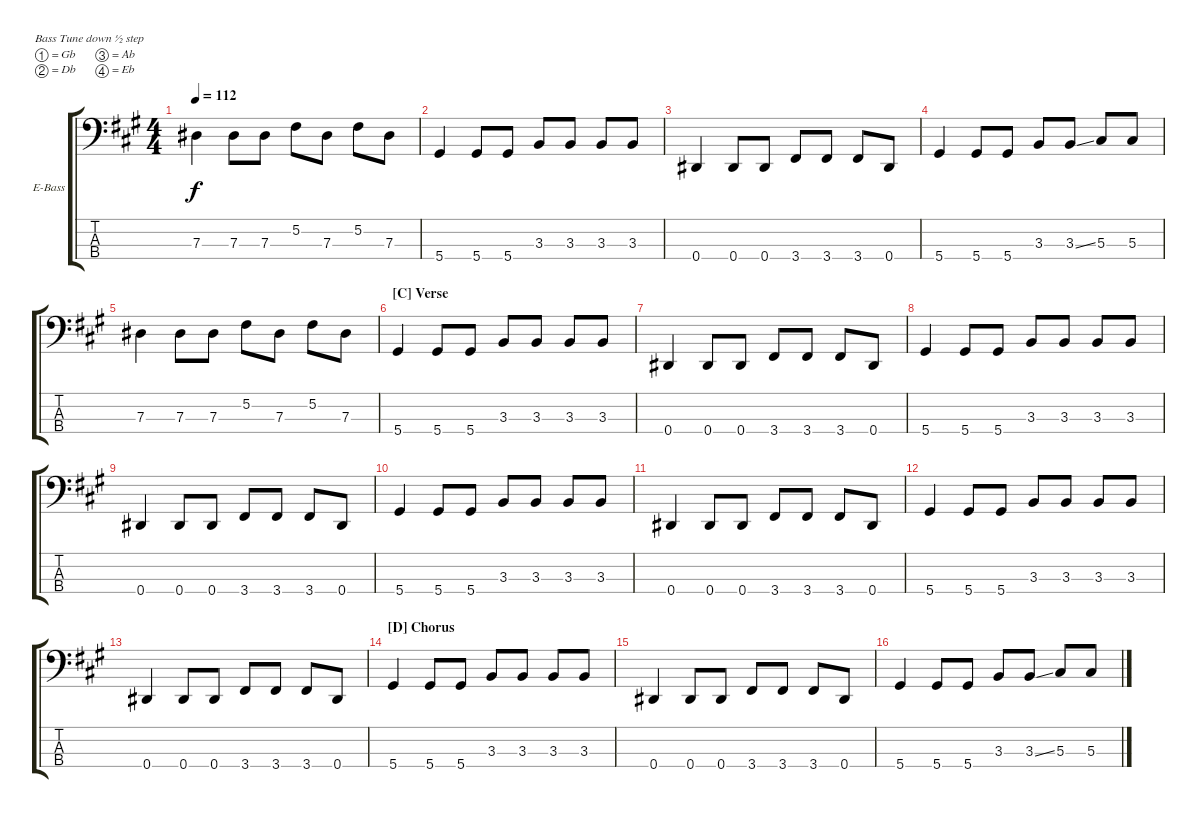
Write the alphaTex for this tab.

\defaultSystemsLayout 4
\bracketExtendMode groupsimilarinstruments
\firstSystemTrackNameOrientation horizontal
\otherSystemsTrackNameOrientation horizontal
\track ("Electric Bass" "E-Bass") {instrument electricbassfinger}
\staff {score tabs}
\tuning (Gb2 Db2 Ab1 Eb1)
\ts (4 4)
\tempo 112
\clef f4
\scale
1.07062
\ks a
7.3.4{dy f} 7.3.8 7.3.8 5.2.8 7.3.8 5.2.8 7.3.8 |
\scale
0.929382 5.4.4 5.4.8 5.4.8 3.3.8 3.3.8 3.3.8 3.3.8 |
\scale
1.07062 0.4.4 0.4.8 0.4.8 3.4.8 3.4.8 3.4.8 0.4.8 |
\scale
0.929382 5.4.4 5.4.8 5.4.8 3.3.8 3.3{ss}.8 5.3.8 5.3.8 |
\scale
1.07062 7.3.4 7.3.8 7.3.8 5.2.8 7.3.8 5.2.8 7.3.8 |
\section ("C" "Verse")
\scale
0.929382 5.4.4 5.4.8 5.4.8 3.3.8 3.3.8 3.3.8 3.3.8 |
\scale
1.07062 0.4.4 0.4.8 0.4.8 3.4.8 3.4.8 3.4.8 0.4.8 |
\scale
0.929382 5.4.4 5.4.8 5.4.8 3.3.8 3.3.8 3.3.8 3.3.8 |
\scale
1.07062 0.4.4 0.4.8 0.4.8 3.4.8 3.4.8 3.4.8 0.4.8 |
\scale
0.929382 5.4.4 5.4.8 5.4.8 3.3.8 3.3.8 3.3.8 3.3.8 |
\scale
1.07062 0.4.4 0.4.8 0.4.8 3.4.8 3.4.8 3.4.8 0.4.8 |
\scale
0.929382 5.4.4 5.4.8 5.4.8 3.3.8 3.3.8 3.3.8 3.3.8 |
\scale
1.07062 0.4.4 0.4.8 0.4.8 3.4.8 3.4.8 3.4.8 0.4.8 |
\section ("D" "Chorus")
\scale
0.929382 5.4.4 5.4.8 5.4.8 3.3.8 3.3.8 3.3.8 3.3.8 |
\scale
1.07062 0.4.4 0.4.8 0.4.8 3.4.8 3.4.8 3.4.8 0.4.8 |
\scale
0.929382 5.4.4 5.4.8 5.4.8 3.3.8 3.3{ss}.8 5.3.8 5.3.8
